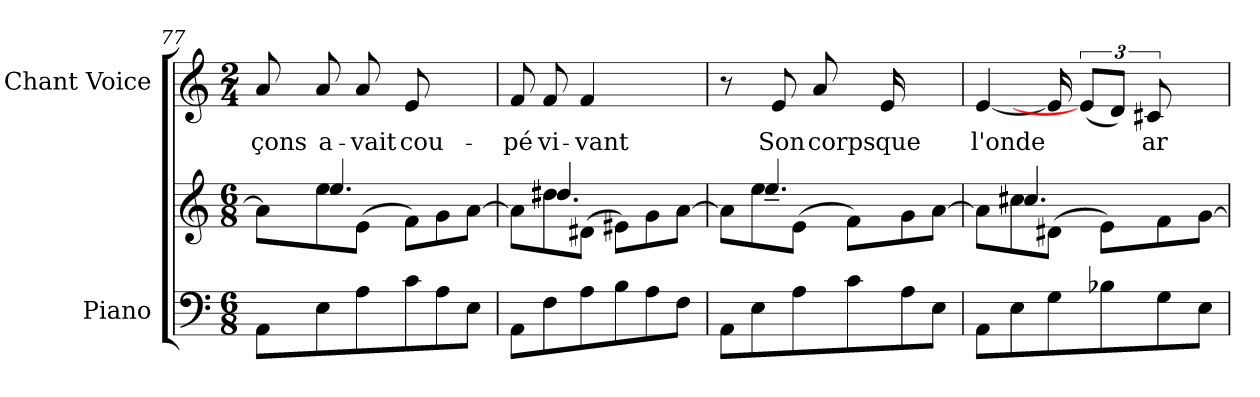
**kern	**kern	**kern	**text
*part2	*part2	*part1	*part1
*staff3	*staff2	*staff1	*staff1
*I"Piano	*	*I"Chant Voice	*
*I'Pno	*	*	*
*clefF4	*clefG2	*clefG2	*
*k[]	*k[]	*k[]	*
*M6/8	*M6/8	*M2/4	*
=77	=77	=77	=77
*	*^	*	*
8AA\L	8a\L]	8ryy	8a/	-çons
!	!LO:N:head=solid	!	!	!
8E\	8ee\	4.ee/	8a/	a-
8A\	(>8e\J	.	8a/	-vait
8c\	8f\L)	.	8e/	cou -
8A\	8g\	4ryy	4ryy	.
8E\J	[>8a\J	.	.	.
=78	=78	=78	=78	=78
8AA\L	8a\L]	8ryy	8f/	- pé
!	!LO:N:head=solid	!	!	!
8F\	8dd#X\	4.dd#/	8f/	vi-
8A\	(>8d#X\J	.	4f/	-vant
8B\	8e#X\L)	.	.	.
8A\	8g\	4ryy	4ryy	.
8F\J	[>8a\J	.	.	.
=79	=79	=79	=79	=79
!	!	!	!LO:N:vis=8	!
8AA\L	8a\L]	8ryy	8.r	.
!	!LO:N:head=solid	!	!	!
8E\	8ee\	4.ee~/	.	.
.	.	.	8e/	Son
8A\	(>8e\J	.	.	.
.	.	.	8a/	corps
8c\	8f\L)	.	.	.
.	.	.	[16e/	que
8A\	8g\	4ryy	4ryy	.
8E\J	[>8a\J	.	.	.
=80	=80	=80	=80	=80
8AA\L	8a\L]	8ryy	[4e/	l'onde
!	!LO:N:head=solid	!	!	!
8E\	8cc#X\	4.cc#/	.	.
8G\	(>8d#X\J	.	16e/]	.
.	.	.	(12e/L]	.
8B-X\	8e\L)	.	.	.
.	.	.	12d/J)	.
.	.	.	12c#X/	ar-
8G\	8f\	4ryy	.	.
.	.	.	8.ryy	.
8E\J	[>8g\J	.	.	.
*	*v	*v	*	*
=	=	=	=
*-	*-	*-	*-
